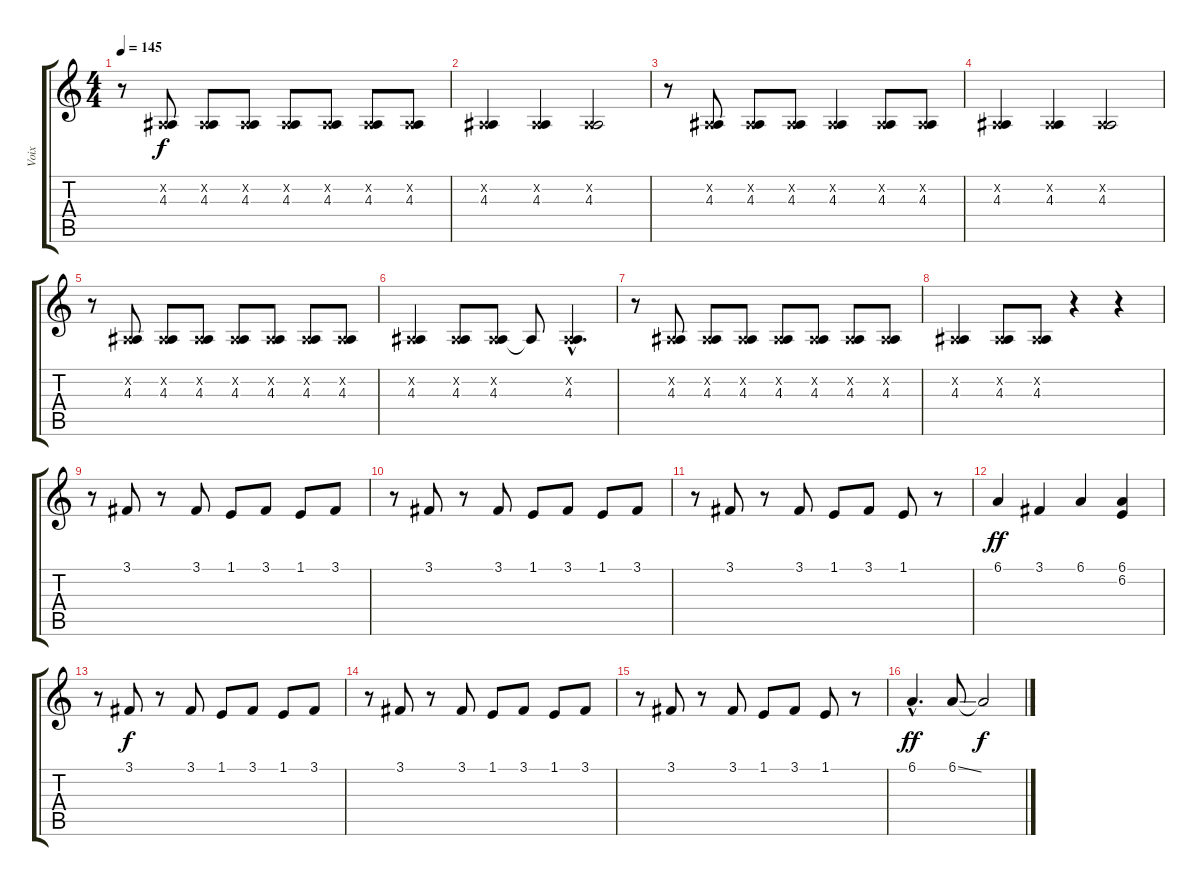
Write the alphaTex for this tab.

\track ("Voix" "Voix") {instrument synthbrass2}
\staff {score tabs}
\tuning (Eb4 Bb3 Gb3 Db3 Ab2 Eb2) {hide}
\ts (4 4)
\tempo 145
\clef g2
\ks c
r.8{dy f} (0.2{x} 4.3).8 (0.2{x} 4.3).8 (0.2{x} 4.3).8 (0.2{x} 4.3).8 (0.2{x} 4.3).8 (0.2{x} 4.3).8 (0.2{x} 4.3).8 |
(0.2{x} 4.3).4 (0.2{x} 4.3).4 (0.2{x} 4.3).2 |
r.8 (0.2{x} 4.3).8 (0.2{x} 4.3).8 (0.2{x} 4.3).8 (0.2{x} 4.3).4 (0.2{x} 4.3).8 (0.2{x} 4.3).8 |
(0.2{x} 4.3).4 (0.2{x} 4.3).4 (0.2{x} 4.3).2 |
r.8 (0.2{x} 4.3).8{instrument guitarharmonics} (0.2{x} 4.3).8 (0.2{x} 4.3).8 (0.2{x} 4.3).8 (0.2{x} 4.3).8 (0.2{x} 4.3).8 (0.2{x} 4.3).8 |
(0.2{x} 4.3).4 (0.2{x} 4.3).8 (0.2{x} 4.3).8 4.3{t}.8 (0.2{hac x} 4.3{hac}).4{d} |
r.8 (0.2{x} 4.3).8 (0.2{x} 4.3).8 (0.2{x} 4.3).8 (0.2{x} 4.3).8 (0.2{x} 4.3).8 (0.2{x} 4.3).8 (0.2{x} 4.3).8 |
(0.2{x} 4.3).4 (0.2{x} 4.3).8 (0.2{x} 4.3).8 r.4 r.4 |
r.8 3.1.8{instrument synthbrass2} r.8 3.1.8 1.1.8 3.1.8 1.1.8 3.1.8 |
r.8 3.1.8 r.8 3.1.8 1.1.8 3.1.8 1.1.8 3.1.8 |
r.8 3.1.8 r.8 3.1.8 1.1.8 3.1.8 1.1.8 r.8 |
6.1.4{dy ff} 3.1.4 6.1.4 (6.1 6.2).4 |
r.8 3.1.8{dy f} r.8 3.1.8 1.1.8 3.1.8 1.1.8 3.1.8 |
r.8 3.1.8 r.8 3.1.8 1.1.8 3.1.8 1.1.8 3.1.8 |
r.8 3.1.8 r.8 3.1.8 1.1.8 3.1.8 1.1.8 r.8 |
6.1{hac}.4{d dy ff} 6.1{ss}.8 6.1{t}.2{dy f}
